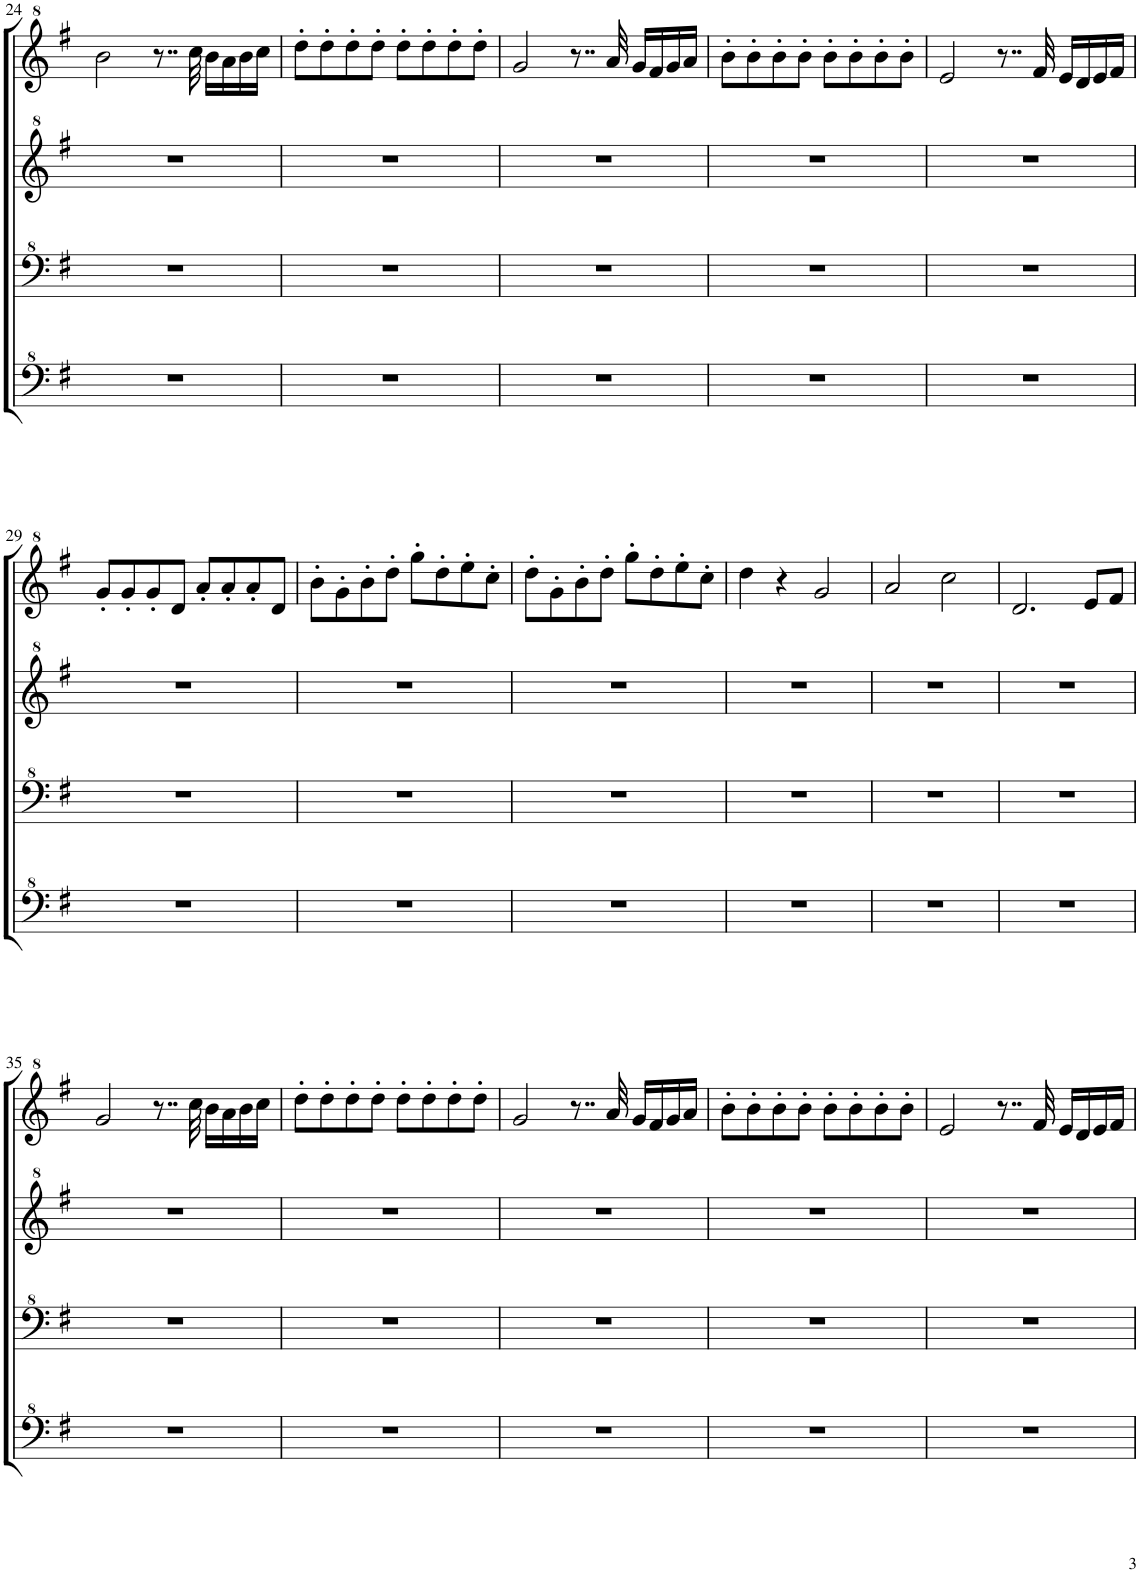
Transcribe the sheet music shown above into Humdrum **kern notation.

**kern	**kern	**kern	**kern
*part1	*part1	*part1	*part1
*staff4	*staff3	*staff2	*staff1
*I"Model III	*	*	*
!!LO:PB:g=z
*clefF^4	*clefF^4	*clefG^2	*clefG^2
*k[f#]	*k[f#]	*k[f#]	*k[f#]
*M4/4	*M4/4	*M4/4	*M4/4
=24	=24	=24	=24
1r	1r	1r	2bb\
.	.	.	8..r
.	.	.	32ccc\
.	.	.	16bb\LL
.	.	.	16aa\
.	.	.	16bb\
.	.	.	16ccc\JJ
=25	=25	=25	=25
1r	1r	1r	8ddd'\L
.	.	.	8ddd'\
.	.	.	8ddd'\
.	.	.	8ddd'\J
.	.	.	8ddd'\L
.	.	.	8ddd'\
.	.	.	8ddd'\
.	.	.	8ddd'\J
=26	=26	=26	=26
1r	1r	1r	2gg/
.	.	.	8..r
.	.	.	32aa/
.	.	.	16gg/LL
.	.	.	16ff#/
.	.	.	16gg/
.	.	.	16aa/JJ
=27	=27	=27	=27
1r	1r	1r	8bb'\L
.	.	.	8bb'\
.	.	.	8bb'\
.	.	.	8bb'\J
.	.	.	8bb'\L
.	.	.	8bb'\
.	.	.	8bb'\
.	.	.	8bb'\J
=28	=28	=28	=28
1r	1r	1r	2ee/
.	.	.	8..r
.	.	.	32ff#/
.	.	.	16ee/LL
.	.	.	16dd/
.	.	.	16ee/
.	.	.	16ff#/JJ
!!LO:LB:g=z
=29	=29	=29	=29
1r	1r	1r	8gg'/L
.	.	.	8gg'/
.	.	.	8gg'/
.	.	.	8dd/J
.	.	.	8aa'/L
.	.	.	8aa'/
.	.	.	8aa'/
.	.	.	8dd/J
=30	=30	=30	=30
1r	1r	1r	8bb'\L
.	.	.	8gg'\
.	.	.	8bb'\
.	.	.	8ddd'\J
.	.	.	8ggg'\L
.	.	.	8ddd'\
.	.	.	8eee'\
.	.	.	8ccc'\J
=31	=31	=31	=31
1r	1r	1r	8ddd'\L
.	.	.	8gg'\
.	.	.	8bb'\
.	.	.	8ddd'\J
.	.	.	8ggg'\L
.	.	.	8ddd'\
.	.	.	8eee'\
.	.	.	8ccc'\J
=32	=32	=32	=32
1r	1r	1r	4ddd\
.	.	.	4r
.	.	.	2gg/
=33	=33	=33	=33
1r	1r	1r	2aa/
.	.	.	2ccc\
=34	=34	=34	=34
1r	1r	1r	2.dd/
.	.	.	8ee/L
.	.	.	8ff#/J
!!LO:LB:g=z
=35	=35	=35	=35
1r	1r	1r	2gg/
.	.	.	8..r
.	.	.	32ccc\
.	.	.	16bb\LL
.	.	.	16aa\
.	.	.	16bb\
.	.	.	16ccc\JJ
=36	=36	=36	=36
1r	1r	1r	8ddd'\L
.	.	.	8ddd'\
.	.	.	8ddd'\
.	.	.	8ddd'\J
.	.	.	8ddd'\L
.	.	.	8ddd'\
.	.	.	8ddd'\
.	.	.	8ddd'\J
=37	=37	=37	=37
1r	1r	1r	2gg/
.	.	.	8..r
.	.	.	32aa/
.	.	.	16gg/LL
.	.	.	16ff#/
.	.	.	16gg/
.	.	.	16aa/JJ
=38	=38	=38	=38
1r	1r	1r	8bb'\L
.	.	.	8bb'\
.	.	.	8bb'\
.	.	.	8bb'\J
.	.	.	8bb'\L
.	.	.	8bb'\
.	.	.	8bb'\
.	.	.	8bb'\J
=39	=39	=39	=39
1r	1r	1r	2ee/
.	.	.	8..r
.	.	.	32ff#/
.	.	.	16ee/LL
.	.	.	16dd/
.	.	.	16ee/
.	.	.	16ff#/JJ
=	=	=	=
*-	*-	*-	*-
